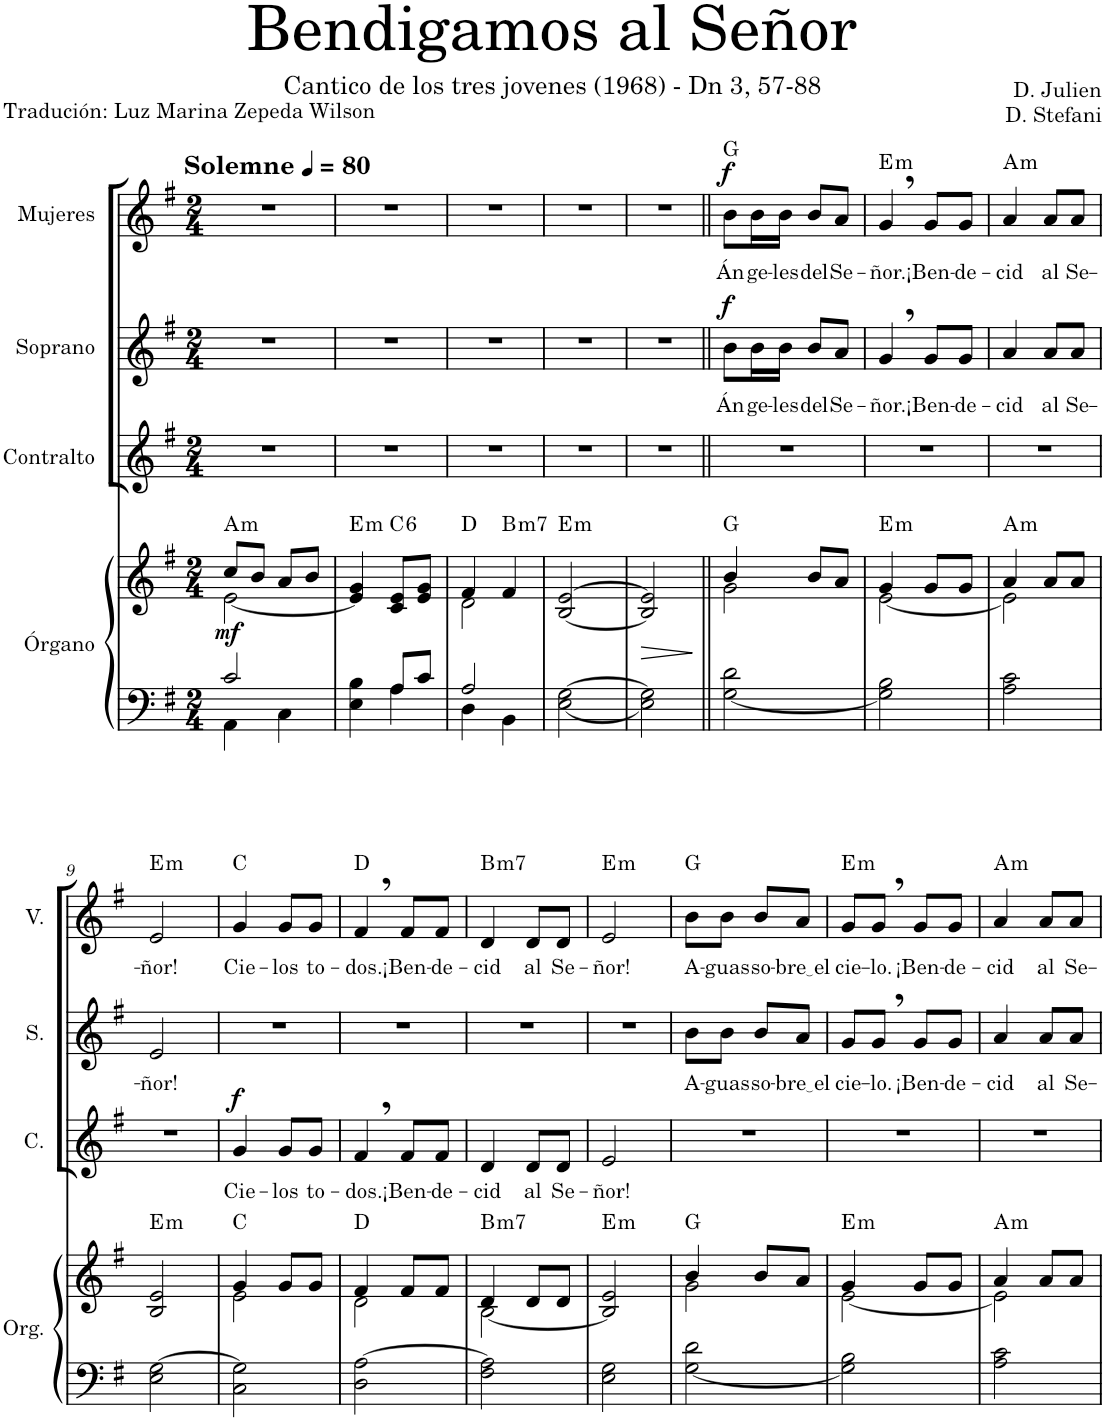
**kern	**kern	**dynam	**harte	**kern	**text	**dynam	**kern	**text	**dynam	**kern	**text	**dynam	**harte
*part4	*part4	*part4	*part4	*part3	*part3	*part3	*part2	*part2	*part2	*part1	*part1	*part1	*part1
*staff5	*staff4	*staff4/5	*	*staff3	*staff3	*staff3	*staff2	*staff2	*staff2	*staff1	*staff1	*staff1	*
*I"Órgano	*	*	*	*I"Contralto	*	*	*I"Soprano	*	*	*I"Mujeres	*	*	*
*	*	*	*	*I'C.	*	*	*I'S.	*	*	*	*	*	*
*clefF4	*clefG2	*	*	*clefG2	*	*	*clefG2	*	*	*clefG2	*	*	*
*k[f#]	*k[f#]	*	*	*k[f#]	*	*	*k[f#]	*	*	*k[f#]	*	*	*
*M2/4	*M2/4	*	*	*M2/4	*	*	*M2/4	*	*	*M2/4	*	*	*
=1	=1	=1	=1	=1	=1	=1	=1	=1	=1	=1	=1	=1	=1
*^	*^	*	*	*	*	*	*	*	*	*	*	*	*
!	!	!	!	!LO:DY:b	!LO:H:kt=m	!	!	!	!	!	!	!	!	!	!
2c/	4AA\	8cc/L	[2e\	mf	A:min	2r	.	.	2r	.	.	2r	.	.	.
.	.	8b/J	.	.	.	.	.	.	.	.	.	.	.	.	.
.	4C\	8a/L	.	.	.	.	.	.	.	.	.	.	.	.	.
.	.	8b/J	.	.	.	.	.	.	.	.	.	.	.	.	.
*	*	*v	*v	*	*	*	*	*	*	*	*	*	*	*	*
=2	=2	=2	=2	=2	=2	=2	=2	=2	=2	=2	=2	=2	=2	=2
!	!	!	!	!LO:H:kt=m	!	!	!	!	!	!	!	!	!	!
4E\ 4B\	4ryy	4e/] 4g/	.	E:min	2r	.	.	2r	.	.	2r	.	.	.
!	!	!	!	!LO:H:kt=6	!	!	!	!	!	!	!	!	!	!
8A/L	4A\	8c/ 8e/L	.	C:maj6	.	.	.	.	.	.	.	.	.	.
8c/J	.	8e/ 8g/J	.	.	.	.	.	.	.	.	.	.	.	.
=3	=3	=3	=3	=3	=3	=3	=3	=3	=3	=3	=3	=3	=3	=3
*	*	*^	*	*	*	*	*	*	*	*	*	*	*	*
2A/	4D\	4f#/	2d\	.	D:maj	2r	.	.	2r	.	.	2r	.	.	.
!	!	!	!	!	!LO:H:kt=m7	!	!	!	!	!	!	!	!	!	!
.	4BB\	4f#/	.	.	B:min7	.	.	.	.	.	.	.	.	.	.
*	*	*v	*v	*	*	*	*	*	*	*	*	*	*	*	*
=4	=4	=4	=4	=4	=4	=4	=4	=4	=4	=4	=4	=4	=4	=4
!	!	!	!	!LO:H:kt=m	!	!	!	!	!	!	!	!	!	!
*v	*v	*	*	*	*	*	*	*	*	*	*	*	*	*
[2E\ [2G\	[2B/ [2e/	.	E:min	2r	.	.	2r	.	.	2r	.	.	.
=5	=5	=5	=5	=5	=5	=5	=5	=5	=5	=5	=5	=5	=5
!	!	!LO:HP:b	!	!	!	!	!	!	!	!	!	!	!
2E\] 2G\]	2B/] 2e/]	>	.	2r	.	.	2r	.	.	2r	.	.	.
.	.	]	.	.	.	.	.	.	.	.	.	.	.
=6||	=6||	=6||	=6||	=6||	=6||	=6||	=6||	=6||	=6||	=6||	=6||	=6||	=6||
*	*^	*	*	*	*	*	*	*	*	*	*	*	*
!	!	!	!	!	!	!	!	!	!LO:LY:b	!LO:DY:a	!	!LO:LY:b	!LO:DY:a	!
[2G\ 2d\	4b/	2g\	.	G:maj	2r	.	.	8b\L	Án	f	8b\L	Án	f	G:maj
!	!	!	!	!	!	!	!	!	!LO:LY:b	!	!	!LO:LY:b	!	!
.	.	.	.	.	.	.	.	16b\L	ge-	.	16b\L	ge-	.	.
!	!	!	!	!	!	!	!	!	!LO:LY:b	!	!	!LO:LY:b	!	!
.	.	.	.	.	.	.	.	16b\JJ	-les	.	16b\JJ	-les	.	.
!	!	!	!	!	!	!	!	!	!LO:LY:b	!	!	!LO:LY:b	!	!
.	8b/L	.	.	.	.	.	.	8b/L	del	.	8b/L	del	.	.
!	!	!	!	!	!	!	!	!	!LO:LY:b	!	!	!LO:LY:b	!	!
.	8a/J	.	.	.	.	.	.	8a/J	Se-	.	8a/J	Se-	.	.
=7	=7	=7	=7	=7	=7	=7	=7	=7	=7	=7	=7	=7	=7	=7
!	!	!	!	!LO:H:kt=m	!	!	!	!	!LO:LY:b	!	!	!LO:LY:b	!	!LO:H:kt=m
2G\] 2B\	4g/	[2e\	.	E:min	2r	.	.	4g,/	-ñor.	.	4g,/	-ñor.	.	E:min
!	!	!	!	!	!	!	!	!	!LO:LY:b	!	!	!LO:LY:b	!	!
.	8g/L	.	.	.	.	.	.	8g/L	¡Ben-	.	8g/L	¡Ben-	.	.
!	!	!	!	!	!	!	!	!	!LO:LY:b	!	!	!LO:LY:b	!	!
.	8g/J	.	.	.	.	.	.	8g/J	-de-	.	8g/J	-de-	.	.
=8	=8	=8	=8	=8	=8	=8	=8	=8	=8	=8	=8	=8	=8	=8
!	!	!	!	!LO:H:kt=m	!	!	!	!	!LO:LY:b	!	!	!LO:LY:b	!	!LO:H:kt=m
2A\ 2c\	4a/	2e\]	.	A:min	2r	.	.	4a/	-cid	.	4a/	-cid	.	A:min
!	!	!	!	!	!	!	!	!	!LO:LY:b	!	!	!LO:LY:b	!	!
.	8a/L	.	.	.	.	.	.	8a/L	al	.	8a/L	al	.	.
!	!	!	!	!	!	!	!	!	!LO:LY:b	!	!	!LO:LY:b	!	!
.	8a/J	.	.	.	.	.	.	8a/J	Se-	.	8a/J	Se-	.	.
*	*v	*v	*	*	*	*	*	*	*	*	*	*	*	*
!!LO:LB:g=z
=9	=9	=9	=9	=9	=9	=9	=9	=9	=9	=9	=9	=9	=9
!	!	!	!LO:H:kt=m	!	!	!	!	!LO:LY:b	!	!	!LO:LY:b	!	!LO:H:kt=m
2E\ [2G\	2B/ 2e/	.	E:min	2r	.	.	2e/	-ñor!	.	2e/	-ñor!	.	E:min
=10	=10	=10	=10	=10	=10	=10	=10	=10	=10	=10	=10	=10	=10
*	*^	*	*	*	*	*	*	*	*	*	*	*	*
!	!	!	!	!	!	!LO:LY:b	!LO:DY:a	!	!	!	!	!LO:LY:b	!	!
2C\ 2G\]	4g/	2e\	.	C:maj	4g/	Cie-	f	2r	.	.	4g/	Cie-	.	C:maj
!	!	!	!	!	!	!LO:LY:b	!	!	!	!	!	!LO:LY:b	!	!
.	8g/L	.	.	.	8g/L	-los	.	.	.	.	8g/L	-los	.	.
!	!	!	!	!	!	!LO:LY:b	!	!	!	!	!	!LO:LY:b	!	!
.	8g/J	.	.	.	8g/J	to-	.	.	.	.	8g/J	to-	.	.
=11	=11	=11	=11	=11	=11	=11	=11	=11	=11	=11	=11	=11	=11	=11
!	!	!	!	!	!	!LO:LY:b	!	!	!	!	!	!LO:LY:b	!	!
2D\ [2A\	4f#/	2d\	.	D:maj	4f#,/	-dos.	.	2r	.	.	4f#,/	-dos.	.	D:maj
!	!	!	!	!	!	!LO:LY:b	!	!	!	!	!	!LO:LY:b	!	!
.	8f#/L	.	.	.	8f#/L	¡Ben-	.	.	.	.	8f#/L	¡Ben-	.	.
!	!	!	!	!	!	!LO:LY:b	!	!	!	!	!	!LO:LY:b	!	!
.	8f#/J	.	.	.	8f#/J	-de-	.	.	.	.	8f#/J	-de-	.	.
=12	=12	=12	=12	=12	=12	=12	=12	=12	=12	=12	=12	=12	=12	=12
!	!	!	!	!LO:H:kt=m7	!	!LO:LY:b	!	!	!	!	!	!LO:LY:b	!	!LO:H:kt=m7
2F#\ 2A\]	4d/	[2B\	.	B:min7	4d/	-cid	.	2r	.	.	4d/	-cid	.	B:min7
!	!	!	!	!	!	!LO:LY:b	!	!	!	!	!	!LO:LY:b	!	!
.	8d/L	.	.	.	8d/L	al	.	.	.	.	8d/L	al	.	.
!	!	!	!	!	!	!LO:LY:b	!	!	!	!	!	!LO:LY:b	!	!
.	8d/J	.	.	.	8d/J	Se-	.	.	.	.	8d/J	Se-	.	.
*	*v	*v	*	*	*	*	*	*	*	*	*	*	*	*
=13	=13	=13	=13	=13	=13	=13	=13	=13	=13	=13	=13	=13	=13
!	!	!	!LO:H:kt=m	!	!LO:LY:b	!	!	!	!	!	!LO:LY:b	!	!LO:H:kt=m
2E\ 2G\	2B/] 2e/	.	E:min	2e/	-ñor!	.	2r	.	.	2e/	-ñor!	.	E:min
=14	=14	=14	=14	=14	=14	=14	=14	=14	=14	=14	=14	=14	=14
*	*^	*	*	*	*	*	*	*	*	*	*	*	*
!	!	!	!	!	!	!	!	!	!LO:LY:b	!	!	!LO:LY:b	!	!
[2G\ 2d\	4b/	2g\	.	G:maj	2r	.	.	8b\L	A-	.	8b\L	A-	.	G:maj
!	!	!	!	!	!	!	!	!	!LO:LY:b	!	!	!LO:LY:b	!	!
.	.	.	.	.	.	.	.	8b\J	-guas	.	8b\J	-guas	.	.
!	!	!	!	!	!	!	!	!	!LO:LY:b	!	!	!LO:LY:b	!	!
.	8b/L	.	.	.	.	.	.	8b/L	so-	.	8b/L	so-	.	.
!	!	!	!	!	!	!	!	!	!LO:LY:b	!	!	!LO:LY:b	!	!
.	8a/J	.	.	.	.	.	.	8a/J	bre el	.	8a/J	bre el	.	.
=15	=15	=15	=15	=15	=15	=15	=15	=15	=15	=15	=15	=15	=15	=15
!	!	!	!	!LO:H:kt=m	!	!	!	!	!LO:LY:b	!	!	!LO:LY:b	!	!LO:H:kt=m
2G\] 2B\	4g/	[2e\	.	E:min	2r	.	.	8g/L	cie-	.	8g/L	cie-	.	E:min
!	!	!	!	!	!	!	!	!	!LO:LY:b	!	!	!LO:LY:b	!	!
.	.	.	.	.	.	.	.	8g,/J	-lo.	.	8g,/J	-lo.	.	.
!	!	!	!	!	!	!	!	!	!LO:LY:b	!	!	!LO:LY:b	!	!
.	8g/L	.	.	.	.	.	.	8g/L	¡Ben-	.	8g/L	¡Ben-	.	.
!	!	!	!	!	!	!	!	!	!LO:LY:b	!	!	!LO:LY:b	!	!
.	8g/J	.	.	.	.	.	.	8g/J	-de-	.	8g/J	-de-	.	.
=16	=16	=16	=16	=16	=16	=16	=16	=16	=16	=16	=16	=16	=16	=16
!	!	!	!	!LO:H:kt=m	!	!	!	!	!LO:LY:b	!	!	!LO:LY:b	!	!LO:H:kt=m
2A\ 2c\	4a/	2e\]	.	A:min	2r	.	.	4a/	-cid	.	4a/	-cid	.	A:min
!	!	!	!	!	!	!	!	!	!LO:LY:b	!	!	!LO:LY:b	!	!
.	8a/L	.	.	.	.	.	.	8a/L	al	.	8a/L	al	.	.
!	!	!	!	!	!	!	!	!	!LO:LY:b	!	!	!LO:LY:b	!	!
.	8a/J	.	.	.	.	.	.	8a/J	Se-	.	8a/J	Se-	.	.
*	*v	*v	*	*	*	*	*	*	*	*	*	*	*	*
=	=	=	=	=	=	=	=	=	=	=	=	=	=
*-	*-	*-	*-	*-	*-	*-	*-	*-	*-	*-	*-	*-	*-
